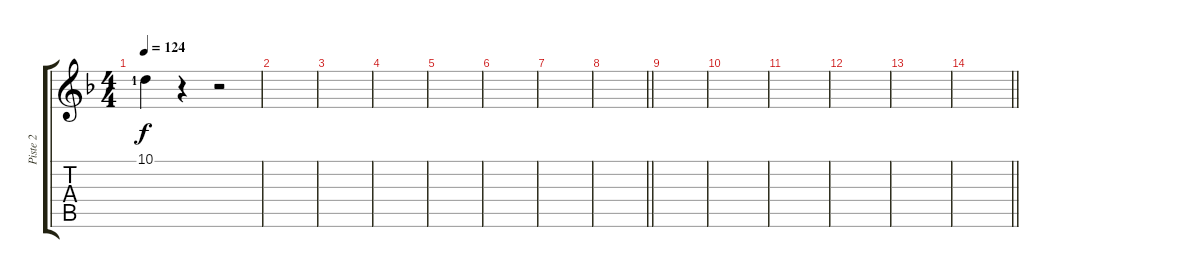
\track ("Piste 2" "Piste 2") {instrument flute}
\staff {score tabs}
\tuning (E4 B3 G3 D3 A2 E2) {hide}
\ts (4 4)
\tempo 124
\clef g2
\ks dminor
10.1{lf 2}.4{dy f} r.4 r.2 |
|
|
|
|
|
|
\barLineRight lightlight
|
|
|
|
|
|
\barLineRight lightlight
